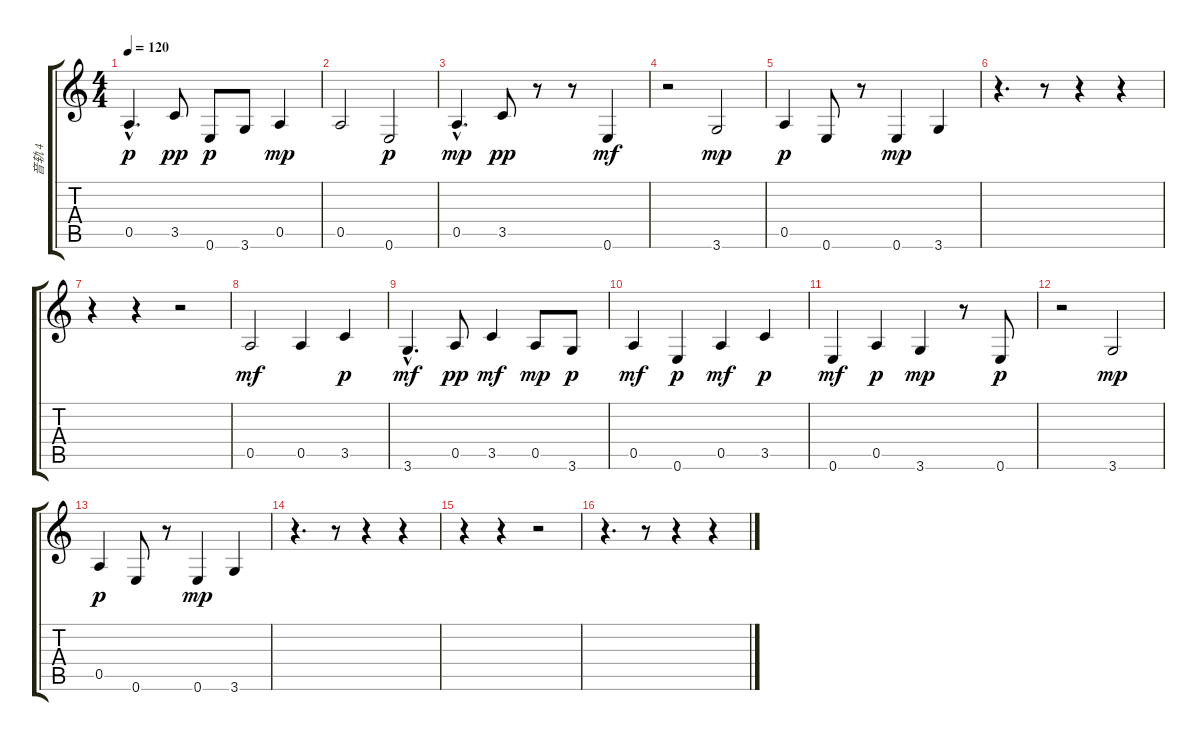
\track ("音轨 4" "音轨 4") {instrument acousticbass}
\staff {score tabs}
\tuning (E4 B3 G3 D3 A2 E2) {hide}
\ts (4 4)
\tempo 120
\clef g2
\ks c
0.5{hac}.4{d dy p} 3.5.8{dy pp} 0.6.8{dy p} 3.6.8 0.5.4{dy mp} |
0.5.2 0.6.2{dy p} |
0.5{hac}.4{d dy mp} 3.5.8{dy pp} r.8 r.8 0.6.4{dy mf} |
r.2 3.6.2{dy mp} |
0.5.4{dy p} 0.6.8 r.8 0.6.4{dy mp} 3.6.4 |
r.4{d} r.8 r.4 r.4 |
r.4 r.4 r.2 |
0.5.2{dy mf} 0.5.4 3.5.4{dy p} |
3.6{hac}.4{d dy mf} 0.5.8{dy pp} 3.5.4{dy mf} 0.5.8{dy mp} 3.6.8{dy p} |
0.5.4{dy mf} 0.6.4{dy p} 0.5.4{dy mf} 3.5.4{dy p} |
0.6.4{dy mf} 0.5.4{dy p} 3.6.4{dy mp} r.8 0.6.8{dy p} |
r.2 3.6.2{dy mp} |
0.5.4{dy p} 0.6.8 r.8 0.6.4{dy mp} 3.6.4 |
r.4{d} r.8 r.4 r.4 |
r.4 r.4 r.2 |
r.4{d} r.8 r.4 r.4
